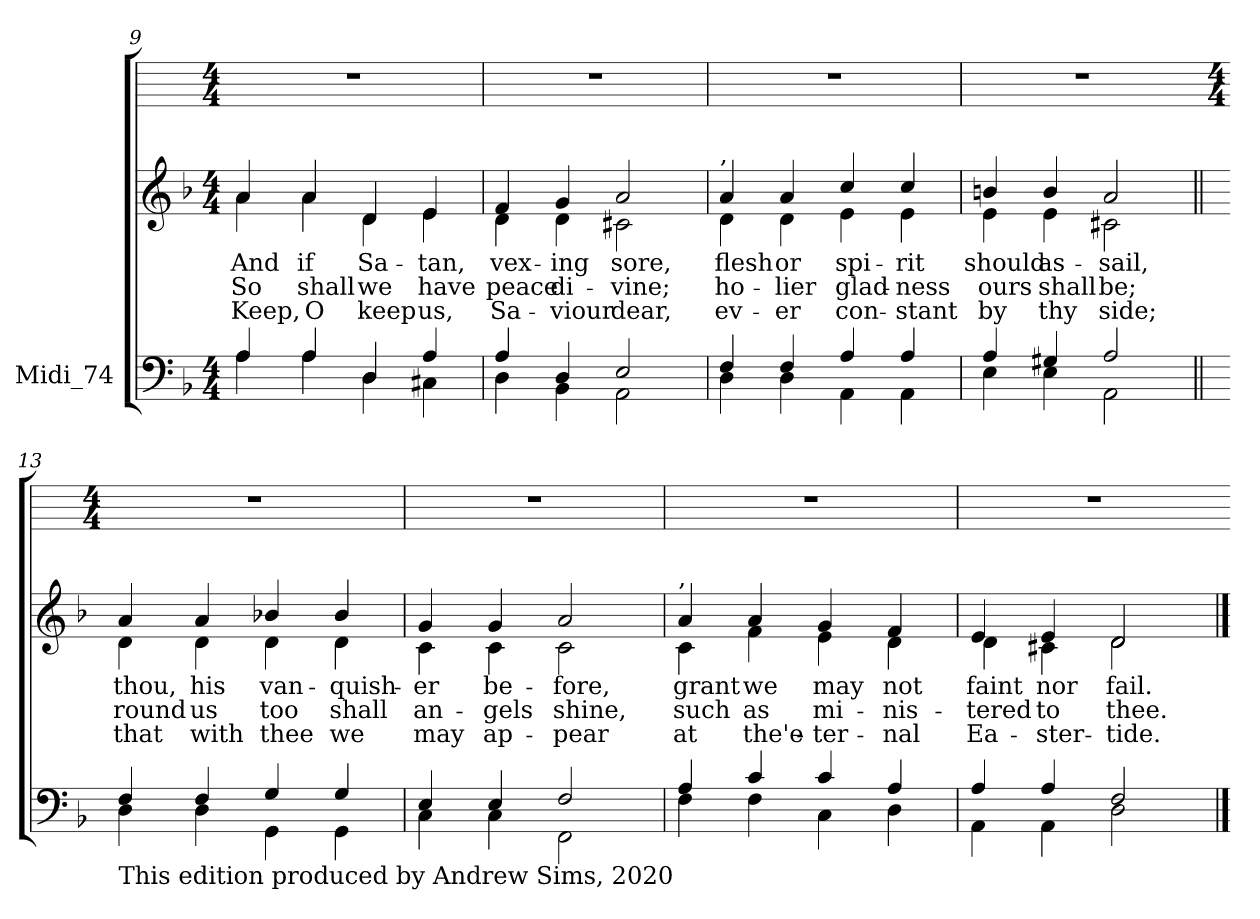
**kern	**kern	**text	**text	**text	**kern
*part3	*part2	*part2	*part2	*part2	*part1
*staff3	*staff2	*staff2	*staff2	*staff2	*staff1
*I"Midi_74	*	*	*	*	*
!!LO:LB:g=z
*clefF4	*clefG2	*	*	*	*
*k[b-]	*k[b-]	*	*	*	*
*F:	*F:	*	*	*	*
*M4/4	*M4/4	*	*	*	*M4/4
=9	=9	=9	=9	=9	=9
*^	*	*	*	*	*
!	!	!	!LO:LY:b	!LO:LY:b	!LO:LY:b	!
*	*	*^	*	*	*	*
4A/	4A\	4a/	4a\	And	So	Keep,	1r
!	!	!	!	!LO:LY:b	!LO:LY:b	!LO:LY:b	!
4A/	4A\	4a/	4a\	if	shall	O	.
!	!	!	!	!LO:LY:b	!LO:LY:b	!LO:LY:b	!
4D/	4D\	4d/	4d\	Sa-	-we	keep	.
!	!	!	!	!LO:LY:b	!LO:LY:b	!LO:LY:b	!
4A/	4C#X\	4e/	4e\	tan,	have	us,	.
=10	=10	=10	=10	=10	=10	=10	=10
!	!	!	!	!LO:LY:b	!LO:LY:b	!LO:LY:b	!
4A/	4D\	4f/	4d\	vex-	-peace	Sa-	1r
!	!	!	!	!LO:LY:b	!LO:LY:b	!LO:LY:b	!
4D/	4BB-\	4g/	4d\	-ing	di-	-viour	.
!	!	!	!	!LO:LY:b	!LO:LY:b	!LO:LY:b	!
2E/	2AA\	2a/	2c#X\	sore,	vine;	dear,	.
=11	=11	=11	=11	=11	=11	=11	=11
!	!	!LO:TX:a:t=,	!	!	!	!	!
!	!	!	!	!LO:LY:b	!LO:LY:b	!LO:LY:b	!
4F/	4D\	4a/	4d\	flesh	ho-	-ev-	1r
!	!	!	!	!LO:LY:b	!LO:LY:b	!LO:LY:b	!
4F/	4D\	4a/	4d\	-or	lier	er	.
!	!	!	!	!LO:LY:b	!LO:LY:b	!LO:LY:b	!
4A/	4AA\	4cc/	4e\	spi-	-glad-	-con-	.
!	!	!	!	!LO:LY:b	!LO:LY:b	!LO:LY:b	!
4A/	4AA\	4cc/	4e\	-rit	ness	stant	.
=12	=12	=12	=12	=12	=12	=12	=12
!	!	!	!	!LO:LY:b	!LO:LY:b	!LO:LY:b	!
4A/	4E\	4bn/	4e\	should	ours	by	1r
!	!	!	!	!LO:LY:b	!LO:LY:b	!LO:LY:b	!
4G#X/	4E\	4b/	4e\	as-	-shall	thy	.
!	!	!	!	!LO:LY:b	!LO:LY:b	!LO:LY:b	!
2A/	2AA\	2a/	2c#X\	sail,	be;	side;	.
!!LO:LB:g=z
=13||	=13||	=13||	=13||	=13	=13	=13	=13
*	*	*	*	*	*	*	*M4/4
!LO:TX:b:t=This edition produced by Andrew Sims, 2020	!	!	!	!	!	!	!
!	!	!	!	!LO:LY:b	!LO:LY:b	!LO:LY:b	!
4F/	4D\	4a/	4d\	thou,	round	that	1r
!	!	!	!	!LO:LY:b	!LO:LY:b	!LO:LY:b	!
4F/	4D\	4a/	4d\	his	us	with	.
!	!	!	!	!LO:LY:b	!LO:LY:b	!LO:LY:b	!
4G/	4GG\	4b-X/	4d\	van-	-too	thee	.
!	!	!	!	!LO:LY:b	!LO:LY:b	!LO:LY:b	!
4G/	4GG\	4b-/	4d\	quish-	-shall	we	.
=14	=14	=14	=14	=14	=14	=14	=14
!	!	!	!	!LO:LY:b	!LO:LY:b	!LO:LY:b	!
4E/	4C\	4g/	4c\	er	an-	-may	1r
!	!	!	!	!LO:LY:b	!LO:LY:b	!LO:LY:b	!
4E/	4C\	4g/	4c\	be-	-gels	ap-	.
!	!	!	!	!LO:LY:b	!LO:LY:b	!LO:LY:b	!
2F/	2FF\	2a/	2c\	-fore,	shine,	pear	.
=15	=15	=15	=15	=15	=15	=15	=15
!	!	!LO:TX:a:t=,	!	!	!	!	!
!	!	!	!	!LO:LY:b	!LO:LY:b	!LO:LY:b	!
4A/	4F\	4a/	4c\	grant	such	at	1r
!	!	!	!	!LO:LY:b	!LO:LY:b	!LO:LY:b	!
4c/	4F\	4a/	4f\	we	as	the'e-	.
!	!	!	!	!LO:LY:b	!LO:LY:b	!LO:LY:b	!
4c/	4C\	4g/	4e\	-may	mi-	-ter-	.
!	!	!	!	!LO:LY:b	!LO:LY:b	!LO:LY:b	!
4A/	4D\	4f/	4d\	-not	nis-	-nal	.
=16	=16	=16	=16	=16	=16	=16	=16
!	!	!	!	!LO:LY:b	!LO:LY:b	!LO:LY:b	!
4A/	4AA\	4e/	4d\	faint	tered	Ea-	1r
!	!	!	!	!LO:LY:b	!LO:LY:b	!LO:LY:b	!
4A/	4AA\	4e/	4c#X\	-nor	to	ster-	.
!	!	!	!	!LO:LY:b	!LO:LY:b	!LO:LY:b	!
2F/	2D\	2d/	2d\	-fail.	thee.	tide.	.
*v	*v	*	*	*	*	*	*
*	*v	*v	*	*	*	*
==	==	=	=	=	=
*-	*-	*-	*-	*-	*-
